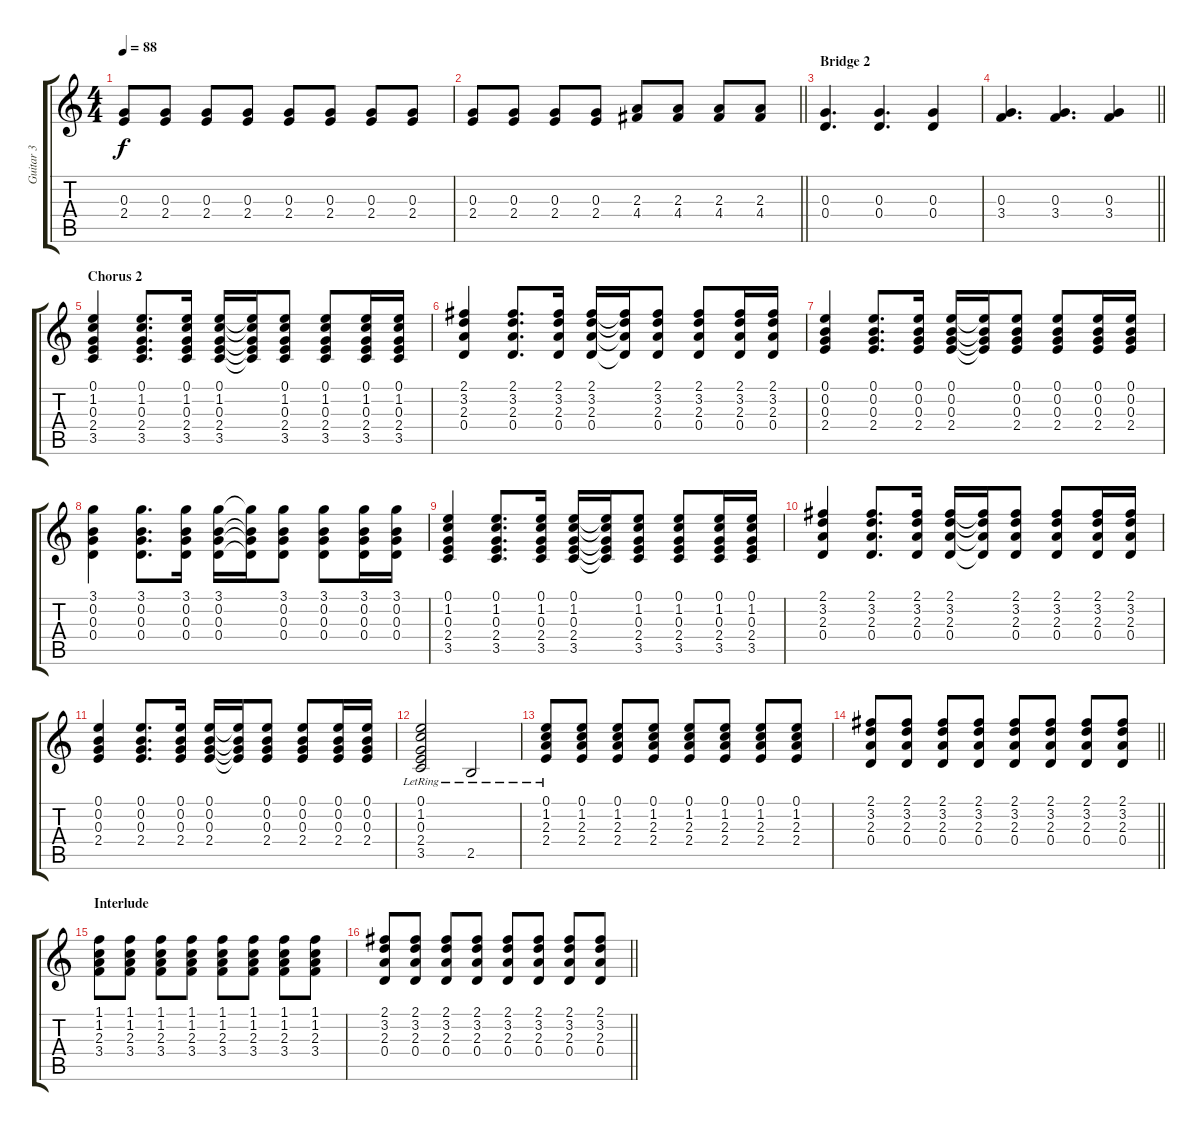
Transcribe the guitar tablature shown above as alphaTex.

\track ("Guitar 3" "Guitar 3") {instrument acousticguitarsteel}
\staff {score tabs}
\tuning (E4 B3 G3 D3 A2 E2) {hide}
\ts (4 4)
\tempo 88
\clef g2
\ks c
(0.3 2.4).8{dy f} (0.3 2.4).8 (0.3 2.4).8 (0.3 2.4).8 (0.3 2.4).8 (0.3 2.4).8 (0.3 2.4).8 (0.3 2.4).8 |
\barLineRight lightlight
(0.3 2.4).8 (0.3 2.4).8 (0.3 2.4).8 (0.3 2.4).8 (2.3 4.4).8 (2.3 4.4).8 (2.3 4.4).8 (2.3 4.4).8 |
\section ("" "Bridge 2")
(0.3 0.4).4{d} (0.3 0.4).4{d} (0.3 0.4).4 |
\barLineRight lightlight
(0.3 3.4).4{d} (0.3 3.4).4{d} (0.3 3.4).4 |
\section ("" "Chorus 2")
(0.1 1.2 0.3 2.4 3.5).4 (0.1 1.2 0.3 2.4 3.5).8{d} (0.1 1.2 0.3 2.4 3.5).16 (0.1 1.2 0.3 2.4 3.5).16 (0.1{t} 1.2{t} 0.3{t} 2.4{t} 3.5{t}).16 (0.1 1.2 0.3 2.4 3.5).8 (0.1 1.2 0.3 2.4 3.5).8 (0.1 1.2 0.3 2.4 3.5).16 (0.1 1.2 0.3 2.4 3.5).16 |
(2.1 3.2 2.3 0.4).4 (2.1 3.2 2.3 0.4).8{d} (2.1 3.2 2.3 0.4).16 (2.1 3.2 2.3 0.4).16 (2.1{t} 3.2{t} 2.3{t} 0.4{t}).16 (2.1 3.2 2.3 0.4).8 (2.1 3.2 2.3 0.4).8 (2.1 3.2 2.3 0.4).16 (2.1 3.2 2.3 0.4).16 |
(0.1 0.2 0.3 2.4).4 (0.1 0.2 0.3 2.4).8{d} (0.1 0.2 0.3 2.4).16 (0.1 0.2 0.3 2.4).16 (0.1{t} 0.2{t} 0.3{t} 2.4{t}).16 (0.1 0.2 0.3 2.4).8 (0.1 0.2 0.3 2.4).8 (0.1 0.2 0.3 2.4).16 (0.1 0.2 0.3 2.4).16 |
(3.1 0.2 0.3 0.4).4 (3.1 0.2 0.3 0.4).8{d} (3.1 0.2 0.3 0.4).16 (3.1 0.2 0.3 0.4).16 (3.1{t} 0.2{t} 0.3{t} 0.4{t}).16 (3.1 0.2 0.3 0.4).8 (3.1 0.2 0.3 0.4).8 (3.1 0.2 0.3 0.4).16 (3.1 0.2 0.3 0.4).16 |
(0.1 1.2 0.3 2.4 3.5).4 (0.1 1.2 0.3 2.4 3.5).8{d} (0.1 1.2 0.3 2.4 3.5).16 (0.1 1.2 0.3 2.4 3.5).16 (0.1{t} 1.2{t} 0.3{t} 2.4{t} 3.5{t}).16 (0.1 1.2 0.3 2.4 3.5).8 (0.1 1.2 0.3 2.4 3.5).8 (0.1 1.2 0.3 2.4 3.5).16 (0.1 1.2 0.3 2.4 3.5).16 |
(2.1 3.2 2.3 0.4).4 (2.1 3.2 2.3 0.4).8{d} (2.1 3.2 2.3 0.4).16 (2.1 3.2 2.3 0.4).16 (2.1{t} 3.2{t} 2.3{t} 0.4{t}).16 (2.1 3.2 2.3 0.4).8 (2.1 3.2 2.3 0.4).8 (2.1 3.2 2.3 0.4).16 (2.1 3.2 2.3 0.4).16 |
(0.1 0.2 0.3 2.4).4 (0.1 0.2 0.3 2.4).8{d} (0.1 0.2 0.3 2.4).16 (0.1 0.2 0.3 2.4).16 (0.1{t} 0.2{t} 0.3{t} 2.4{t}).16 (0.1 0.2 0.3 2.4).8 (0.1 0.2 0.3 2.4).8 (0.1 0.2 0.3 2.4).16 (0.1 0.2 0.3 2.4).16 |
(0.1{lr} 1.2{lr} 0.3{lr} 2.4{lr} 3.5{lr}).2 2.5{lr}.2 |
(0.1{lr} 1.2{lr} 2.3{lr} 2.4{lr}).8 (0.1 1.2 2.3 2.4).8 (0.1 1.2 2.3 2.4).8 (0.1 1.2 2.3 2.4).8 (0.1 1.2 2.3 2.4).8 (0.1 1.2 2.3 2.4).8 (0.1 1.2 2.3 2.4).8 (0.1 1.2 2.3 2.4).8 |
\barLineRight lightlight
(2.1 3.2 2.3 0.4).8 (2.1 3.2 2.3 0.4).8 (2.1 3.2 2.3 0.4).8 (2.1 3.2 2.3 0.4).8 (2.1 3.2 2.3 0.4).8 (2.1 3.2 2.3 0.4).8 (2.1 3.2 2.3 0.4).8 (2.1 3.2 2.3 0.4).8 |
\section ("" "Interlude")
(1.1 1.2 2.3 3.4).8 (1.1 1.2 2.3 3.4).8 (1.1 1.2 2.3 3.4).8 (1.1 1.2 2.3 3.4).8 (1.1 1.2 2.3 3.4).8 (1.1 1.2 2.3 3.4).8 (1.1 1.2 2.3 3.4).8 (1.1 1.2 2.3 3.4).8 |
\barLineRight lightlight
(2.1 3.2 2.3 0.4).8 (2.1 3.2 2.3 0.4).8 (2.1 3.2 2.3 0.4).8 (2.1 3.2 2.3 0.4).8 (2.1 3.2 2.3 0.4).8 (2.1 3.2 2.3 0.4).8 (2.1 3.2 2.3 0.4).8 (2.1 3.2 2.3 0.4).8
